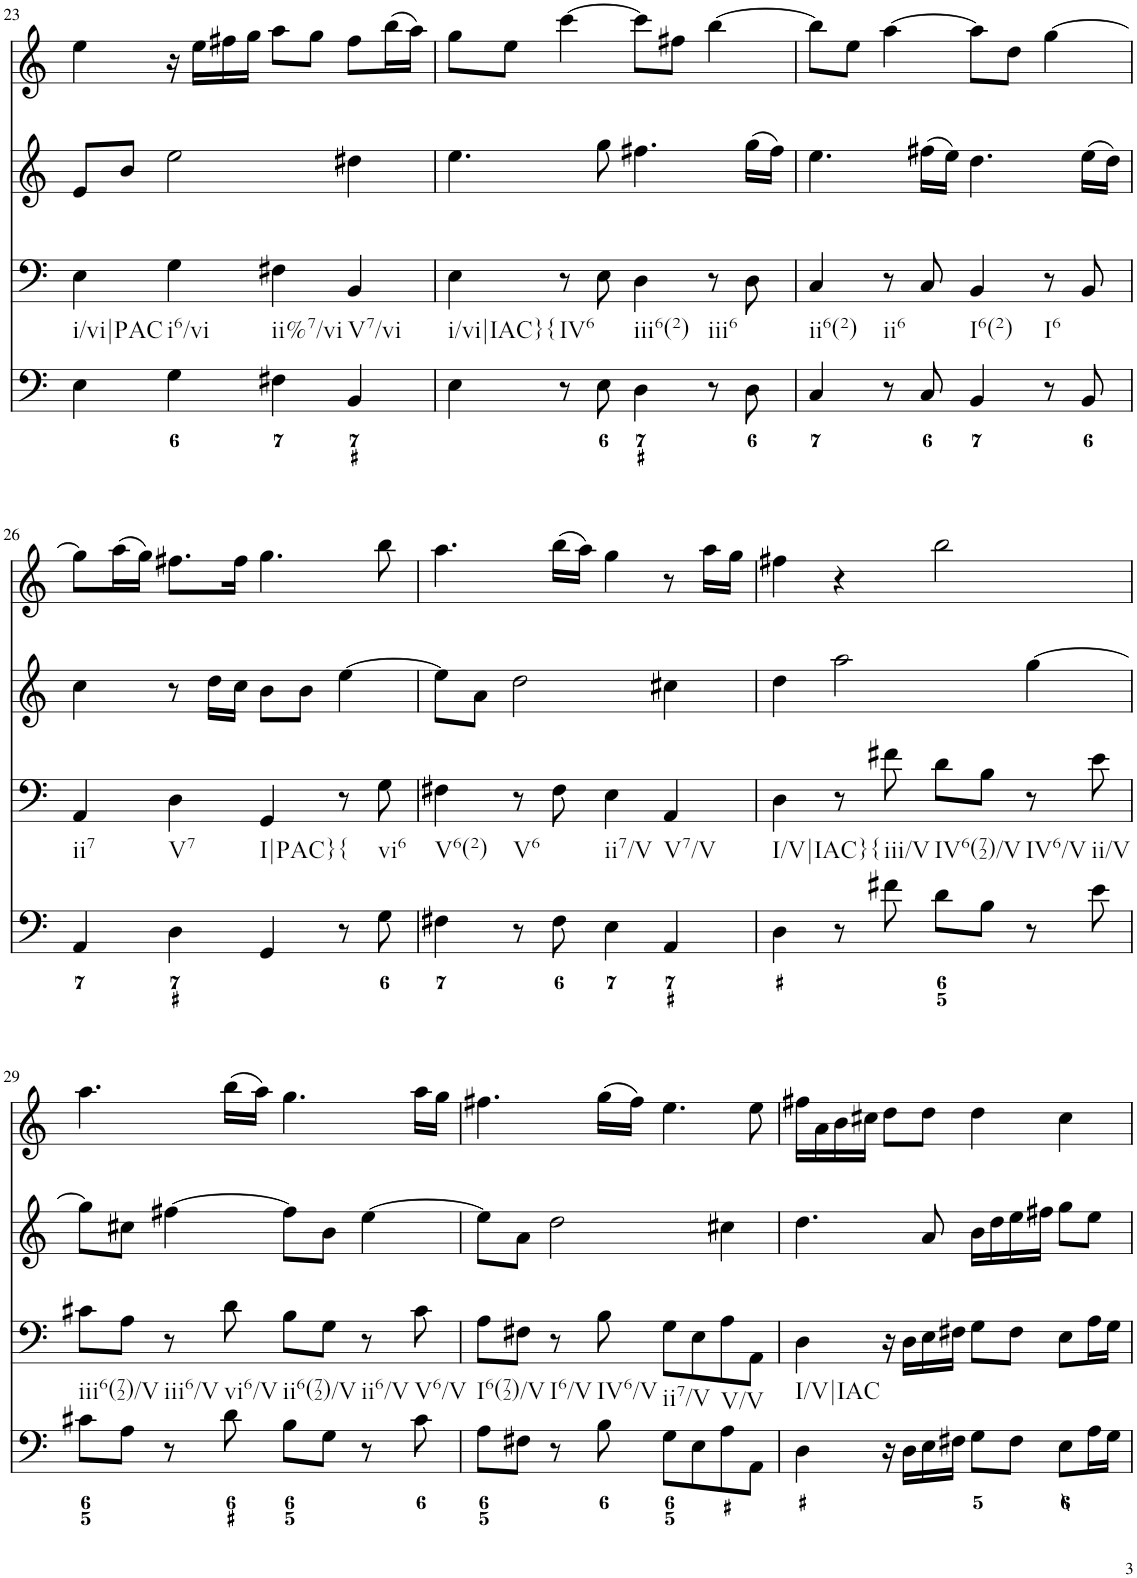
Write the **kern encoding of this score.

**kern	**kern	**kern	**kern
*part4	*part3	*part2	*part1
*staff4	*staff3	*staff2	*staff1
*I"violn	*I"violn	*I"cello	*I"organ
!!LO:PB:g=z
*clefF4	*clefF4	*clefG2	*clefG2
*k[]	*k[]	*k[]	*k[]
*M4/4	*M4/4	*M4/4	*M4/4
*met(c)	*met(c)	*met(c)	*met(c)
=23	=23	=23	=23
!	!LO:TX:b:t=i/vi|PAC	!	!
4E\	4E\	8e/L	4ee\
.	.	8b/J	.
!	!LO:TX:b:t=i6/vi	!	!
4G\	4G\	2ee\	16r
.	.	.	16ee\LL
.	.	.	16ff#X\
.	.	.	16gg\JJ
!	!LO:TX:b:t=ii%7/vi	!	!
4F#X\	4F#X\	.	8aa\L
.	.	.	8gg\J
!	!LO:TX:b:t=V7/vi	!	!
4BB/	4BB/	4dd#X\	8ff#\L
.	.	.	(16bb\L
.	.	.	16aa\JJ)
=24	=24	=24	=24
!	!LO:TX:b:t=i/vi|IAC}{	!	!
4E\	4E\	4.ee\	8gg\L
.	.	.	8ee\J
!	!LO:TX:b:t=IV6	!	!
8r	8r	.	[4ccc\
8E\	8E\	8gg\	.
!	!LO:TX:b:t=iii6(2)	!	!
4D\	4D\	4.ff#X\	8ccc\L]
.	.	.	8ff#X\J
!	!LO:TX:b:t=iii6	!	!
8r	8r	.	[4bb\
8D\	8D\	(16gg\LL	.
.	.	16ff#\JJ)	.
=25	=25	=25	=25
!	!LO:TX:b:t=ii6(2)	!	!
4C/	4C/	4.ee\	8bb\L]
.	.	.	8ee\J
!	!LO:TX:b:t=ii6	!	!
8r	8r	.	[4aa\
8C/	8C/	(16ff#X\LL	.
.	.	16ee\JJ)	.
!	!LO:TX:b:t=I6(2)	!	!
4BB/	4BB/	4.dd\	8aa\L]
.	.	.	8dd\J
!	!LO:TX:b:t=I6	!	!
8r	8r	.	[4gg\
8BB/	8BB/	(16ee\LL	.
.	.	16dd\JJ)	.
!!LO:LB:g=z
=26	=26	=26	=26
!	!LO:TX:b:t=ii7	!	!
4AA/	4AA/	4cc\	8gg\L]
.	.	.	(16aa\L
.	.	.	16gg\JJ)
!	!LO:TX:b:t=V7	!	!
4D\	4D\	8r	8.ff#X\L
.	.	16dd\LL	.
.	.	16cc\JJ	16ff#\Jk
!	!LO:TX:b:t=I|PAC}{	!	!
4GG/	4GG/	8b\L	4.gg\
.	.	8b\J	.
8r	8r	[4ee\	.
!	!LO:TX:b:t=vi6	!	!
8G\	8G\	.	8bb\
=27	=27	=27	=27
!	!LO:TX:b:t=V6(2)	!	!
4F#X\	4F#X\	8ee\L]	4.aa\
.	.	8a\J	.
!	!LO:TX:b:t=V6	!	!
8r	8r	2dd\	.
8F#\	8F#\	.	(16bb\LL
.	.	.	16aa\JJ)
!	!LO:TX:b:t=ii7/V	!	!
4E\	4E\	.	4gg\
!	!LO:TX:b:t=V7/V	!	!
4AA/	4AA/	4cc#X\	8r
.	.	.	16aa\LL
.	.	.	16gg\JJ
=28	=28	=28	=28
!	!LO:TX:b:t=I/V|IAC}{	!	!
4D\	4D\	4dd\	4ff#X\
8r	8r	2aa\	4r
!	!LO:TX:b:t=iii/V	!	!
8f#X\	8f#X\	.	.
!	!LO:TX:b:t=IV6(72)/V	!	!
8d\L	8d\L	.	2bb\
8B\J	8B\J	.	.
!	!LO:TX:b:t=IV6/V	!	!
8r	8r	[4gg\	.
!	!LO:TX:b:t=ii/V	!	!
8e\	8e\	.	.
!!LO:LB:g=z
=29	=29	=29	=29
!	!LO:TX:b:t=iii6(72)/V	!	!
8c#X\L	8c#X\L	8gg\L]	4.aa\
8A\J	8A\J	8cc#X\J	.
!	!LO:TX:b:t=iii6/V	!	!
8r	8r	[4ff#X\	.
!	!LO:TX:b:t=vi6/V	!	!
8d\	8d\	.	(16bb\LL
.	.	.	16aa\JJ)
!	!LO:TX:b:t=ii6(72)/V	!	!
8B\L	8B\L	8ff#\L]	4.gg\
8G\J	8G\J	8b\J	.
!	!LO:TX:b:t=ii6/V	!	!
8r	8r	[4ee\	.
!	!LO:TX:b:t=V6/V	!	!
8c#\	8c#\	.	16aa\LL
.	.	.	16gg\JJ
=30	=30	=30	=30
!	!LO:TX:b:t=I6(72)/V	!	!
8A\L	8A\L	8ee\L]	4.ff#X\
8F#X\J	8F#X\J	8a\J	.
!	!LO:TX:b:t=I6/V	!	!
8r	8r	2dd\	.
!	!LO:TX:b:t=IV6/V	!	!
8B\	8B\	.	(16gg\LL
.	.	.	16ff#\JJ)
!	!LO:TX:b:t=ii7/V	!	!
8G\L	8G\L	.	4.ee\
8E\	8E\	.	.
!	!LO:TX:b:t=V/V	!	!
8A\	8A\	4cc#X\	.
8AA\J	8AA\J	.	8ee\
=31	=31	=31	=31
!	!LO:TX:b:t=I/V|IAC	!	!
4D\	4D\	4.dd\	16ff#X\LL
.	.	.	16a\
.	.	.	16b\
.	.	.	16cc#X\JJ
16r	16r	.	8dd\L
16D\LL	16D\LL	.	.
16E\	16E\	8a/	8dd\J
16F#X\JJ	16F#X\JJ	.	.
8G\L	8G\L	16b\LL	4dd\
.	.	16dd\	.
8F#\J	8F#\J	16ee\	.
.	.	16ff#X\JJ	.
8E\L	8E\L	8gg\L	4cc#\
16A\L	16A\L	8ee\J	.
16G\JJ	16G\JJ	.	.
=	=	=	=
*-	*-	*-	*-
